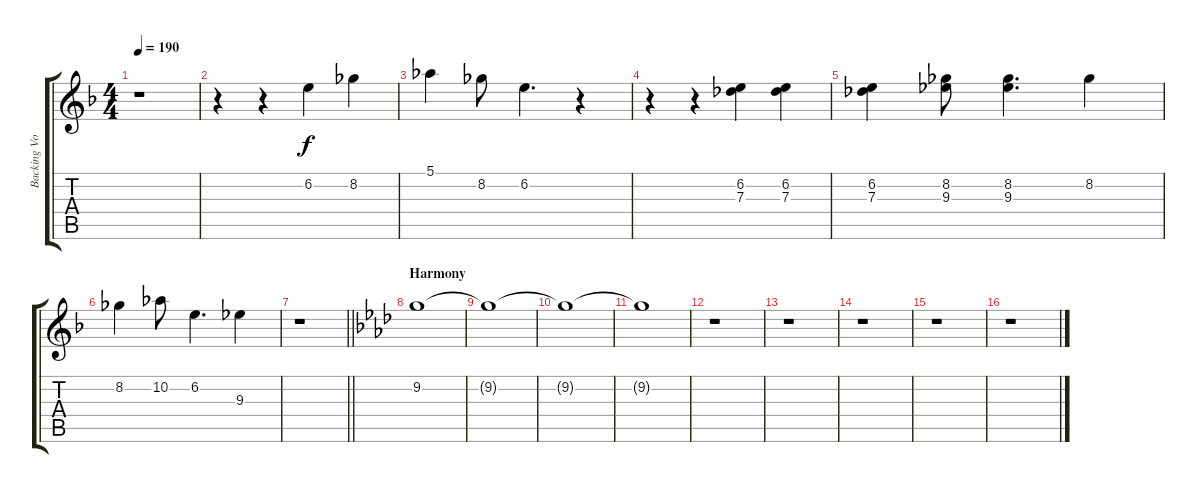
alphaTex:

\track ("Backing Vocals" "Backing Vo") {instrument overdrivenguitar}
\staff {score tabs}
\tuning (Eb4 Bb3 Gb3 Db3 Ab2 Eb2) {hide}
\ts (4 4)
\tempo 190
\clef g2
\ks dminor
r.1{dy f} |
r.4 r.4 6.2.4 8.2.4 |
5.1.4 8.2.8 6.2.4{d} r.4 |
r.4 r.4 (6.2 7.3).4 (6.2 7.3).4 |
(6.2 7.3).4 (8.2 9.3).8 (8.2 9.3).4{d} 8.2.4 |
8.2.4 10.2.8 6.2.4{d} 9.3.4 |
\barLineRight lightlight
r.1 |
\section ("" "Harmony")
\ks fminor
9.2.1 |
9.2{t}.1 |
9.2{t}.1 |
9.2{t}.1 |
r.1 |
r.1 |
r.1 |
r.1 |
r.1
